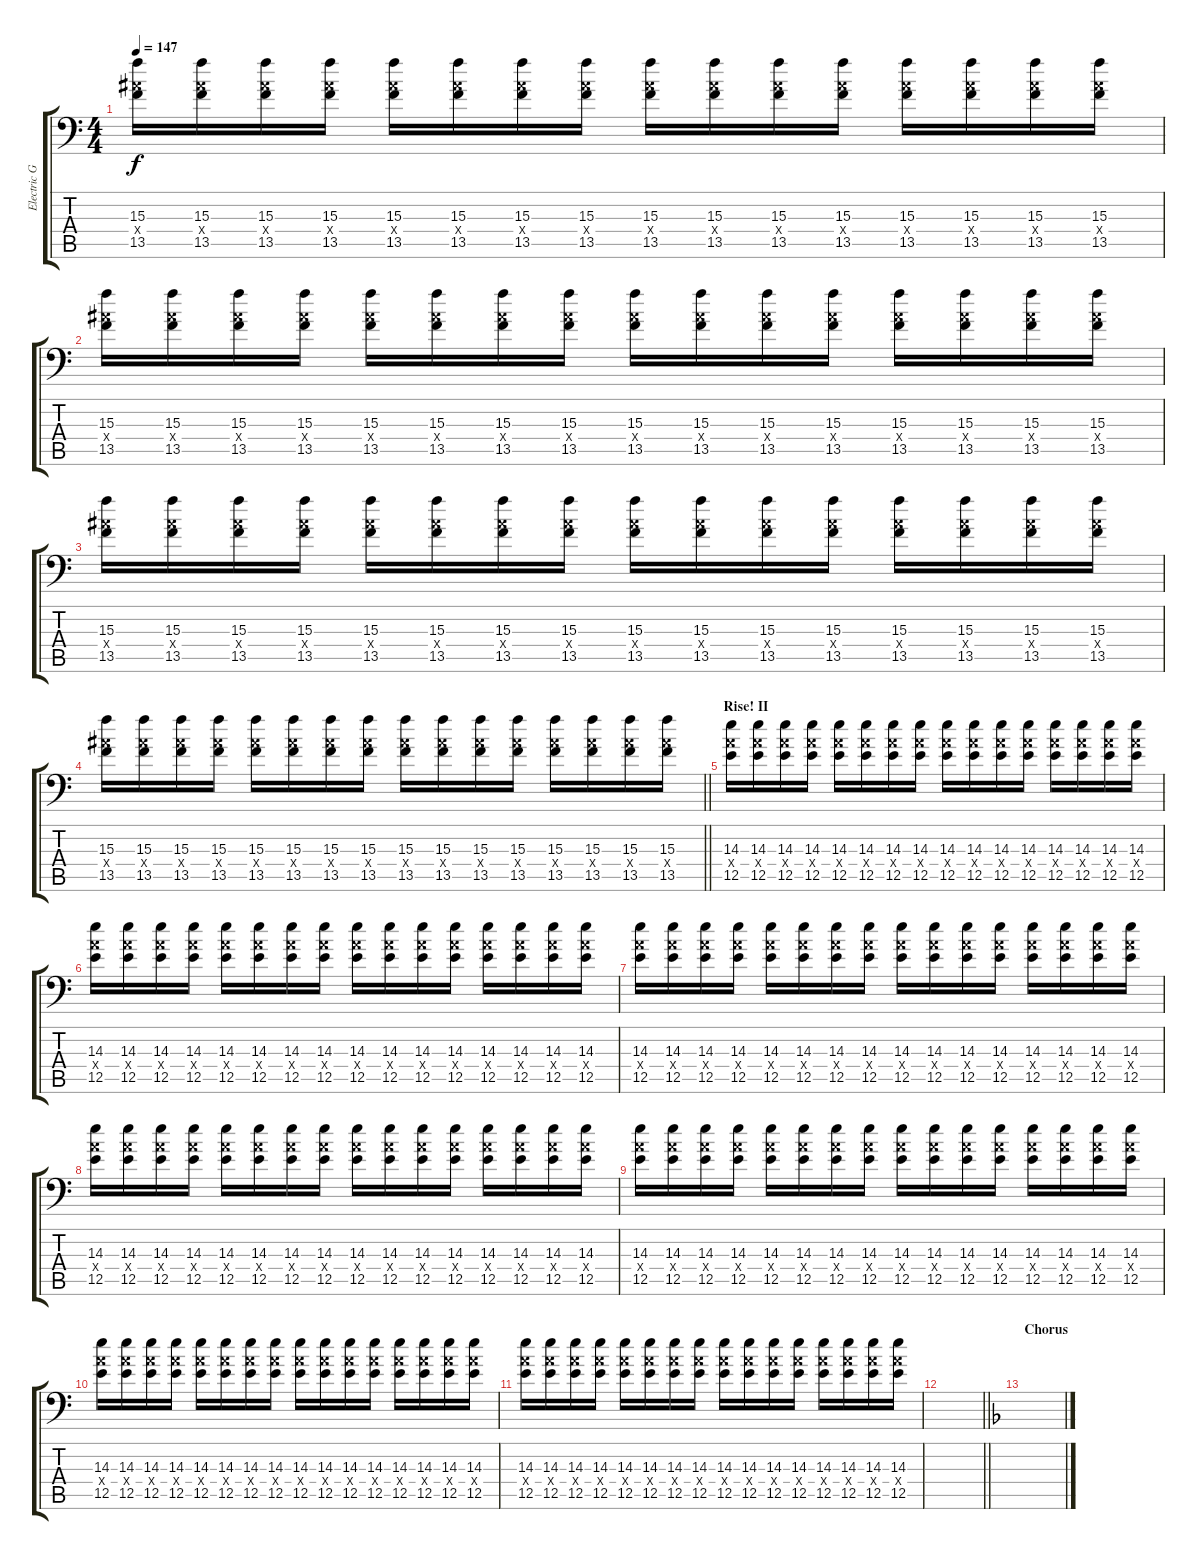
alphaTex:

\track ("Electric Guitar 3" "Electric G") {instrument electricguitarjazz}
\staff {score tabs}
\tuning (A3 Gb3 D3 A2 E2 A1) {hide}
\ts (4 4)
\tempo 147
\clef f4
\ks aminor
(15.3 13.4{x} 13.5).16{dy f} (15.3 13.4{x} 13.5).16 (15.3 13.4{x} 13.5).16 (15.3 13.4{x} 13.5).16 (15.3 13.4{x} 13.5).16 (15.3 13.4{x} 13.5).16 (15.3 13.4{x} 13.5).16 (15.3 13.4{x} 13.5).16 (15.3 13.4{x} 13.5).16 (15.3 13.4{x} 13.5).16 (15.3 13.4{x} 13.5).16 (15.3 13.4{x} 13.5).16 (15.3 13.4{x} 13.5).16 (15.3 13.4{x} 13.5).16 (15.3 13.4{x} 13.5).16 (15.3 13.4{x} 13.5).16 |
(15.3 13.4{x} 13.5).16 (15.3 13.4{x} 13.5).16 (15.3 13.4{x} 13.5).16 (15.3 13.4{x} 13.5).16 (15.3 13.4{x} 13.5).16 (15.3 13.4{x} 13.5).16 (15.3 13.4{x} 13.5).16 (15.3 13.4{x} 13.5).16 (15.3 13.4{x} 13.5).16 (15.3 13.4{x} 13.5).16 (15.3 13.4{x} 13.5).16 (15.3 13.4{x} 13.5).16 (15.3 13.4{x} 13.5).16 (15.3 13.4{x} 13.5).16 (15.3 13.4{x} 13.5).16 (15.3 13.4{x} 13.5).16 |
(15.3 13.4{x} 13.5).16 (15.3 13.4{x} 13.5).16 (15.3 13.4{x} 13.5).16 (15.3 13.4{x} 13.5).16 (15.3 13.4{x} 13.5).16 (15.3 13.4{x} 13.5).16 (15.3 13.4{x} 13.5).16 (15.3 13.4{x} 13.5).16 (15.3 13.4{x} 13.5).16 (15.3 13.4{x} 13.5).16 (15.3 13.4{x} 13.5).16 (15.3 13.4{x} 13.5).16 (15.3 13.4{x} 13.5).16 (15.3 13.4{x} 13.5).16 (15.3 13.4{x} 13.5).16 (15.3 13.4{x} 13.5).16 |
\barLineRight lightlight
(15.3 13.4{x} 13.5).16 (15.3 13.4{x} 13.5).16 (15.3 13.4{x} 13.5).16 (15.3 13.4{x} 13.5).16 (15.3 13.4{x} 13.5).16 (15.3 13.4{x} 13.5).16 (15.3 13.4{x} 13.5).16 (15.3 13.4{x} 13.5).16 (15.3 13.4{x} 13.5).16 (15.3 13.4{x} 13.5).16 (15.3 13.4{x} 13.5).16 (15.3 13.4{x} 13.5).16 (15.3 13.4{x} 13.5).16 (15.3 13.4{x} 13.5).16 (15.3 13.4{x} 13.5).16 (15.3 13.4{x} 13.5).16 |
\section ("" "Rise! II")
(14.3 12.4{x} 12.5).16 (14.3 12.4{x} 12.5).16 (14.3 12.4{x} 12.5).16 (14.3 12.4{x} 12.5).16 (14.3 12.4{x} 12.5).16 (14.3 12.4{x} 12.5).16 (14.3 12.4{x} 12.5).16 (14.3 12.4{x} 12.5).16 (14.3 12.4{x} 12.5).16 (14.3 12.4{x} 12.5).16 (14.3 12.4{x} 12.5).16 (14.3 12.4{x} 12.5).16 (14.3 12.4{x} 12.5).16 (14.3 12.4{x} 12.5).16 (14.3 12.4{x} 12.5).16 (14.3 12.4{x} 12.5).16 |
(14.3 12.4{x} 12.5).16 (14.3 12.4{x} 12.5).16 (14.3 12.4{x} 12.5).16 (14.3 12.4{x} 12.5).16 (14.3 12.4{x} 12.5).16 (14.3 12.4{x} 12.5).16 (14.3 12.4{x} 12.5).16 (14.3 12.4{x} 12.5).16 (14.3 12.4{x} 12.5).16 (14.3 12.4{x} 12.5).16 (14.3 12.4{x} 12.5).16 (14.3 12.4{x} 12.5).16 (14.3 12.4{x} 12.5).16 (14.3 12.4{x} 12.5).16 (14.3 12.4{x} 12.5).16 (14.3 12.4{x} 12.5).16 |
(14.3 12.4{x} 12.5).16 (14.3 12.4{x} 12.5).16 (14.3 12.4{x} 12.5).16 (14.3 12.4{x} 12.5).16 (14.3 12.4{x} 12.5).16 (14.3 12.4{x} 12.5).16 (14.3 12.4{x} 12.5).16 (14.3 12.4{x} 12.5).16 (14.3 12.4{x} 12.5).16 (14.3 12.4{x} 12.5).16 (14.3 12.4{x} 12.5).16 (14.3 12.4{x} 12.5).16 (14.3 12.4{x} 12.5).16 (14.3 12.4{x} 12.5).16 (14.3 12.4{x} 12.5).16 (14.3 12.4{x} 12.5).16 |
(14.3 12.4{x} 12.5).16 (14.3 12.4{x} 12.5).16 (14.3 12.4{x} 12.5).16 (14.3 12.4{x} 12.5).16 (14.3 12.4{x} 12.5).16 (14.3 12.4{x} 12.5).16 (14.3 12.4{x} 12.5).16 (14.3 12.4{x} 12.5).16 (14.3 12.4{x} 12.5).16 (14.3 12.4{x} 12.5).16 (14.3 12.4{x} 12.5).16 (14.3 12.4{x} 12.5).16 (14.3 12.4{x} 12.5).16 (14.3 12.4{x} 12.5).16 (14.3 12.4{x} 12.5).16 (14.3 12.4{x} 12.5).16 |
(14.3 12.4{x} 12.5).16 (14.3 12.4{x} 12.5).16 (14.3 12.4{x} 12.5).16 (14.3 12.4{x} 12.5).16 (14.3 12.4{x} 12.5).16 (14.3 12.4{x} 12.5).16 (14.3 12.4{x} 12.5).16 (14.3 12.4{x} 12.5).16 (14.3 12.4{x} 12.5).16 (14.3 12.4{x} 12.5).16 (14.3 12.4{x} 12.5).16 (14.3 12.4{x} 12.5).16 (14.3 12.4{x} 12.5).16 (14.3 12.4{x} 12.5).16 (14.3 12.4{x} 12.5).16 (14.3 12.4{x} 12.5).16 |
(14.3 12.4{x} 12.5).16 (14.3 12.4{x} 12.5).16 (14.3 12.4{x} 12.5).16 (14.3 12.4{x} 12.5).16 (14.3 12.4{x} 12.5).16 (14.3 12.4{x} 12.5).16 (14.3 12.4{x} 12.5).16 (14.3 12.4{x} 12.5).16 (14.3 12.4{x} 12.5).16 (14.3 12.4{x} 12.5).16 (14.3 12.4{x} 12.5).16 (14.3 12.4{x} 12.5).16 (14.3 12.4{x} 12.5).16 (14.3 12.4{x} 12.5).16 (14.3 12.4{x} 12.5).16 (14.3 12.4{x} 12.5).16 |
(14.3 12.4{x} 12.5).16 (14.3 12.4{x} 12.5).16 (14.3 12.4{x} 12.5).16 (14.3 12.4{x} 12.5).16 (14.3 12.4{x} 12.5).16 (14.3 12.4{x} 12.5).16 (14.3 12.4{x} 12.5).16 (14.3 12.4{x} 12.5).16 (14.3 12.4{x} 12.5).16 (14.3 12.4{x} 12.5).16 (14.3 12.4{x} 12.5).16 (14.3 12.4{x} 12.5).16 (14.3 12.4{x} 12.5).16 (14.3 12.4{x} 12.5).16 (14.3 12.4{x} 12.5).16 (14.3 12.4{x} 12.5).16 |
\barLineRight lightlight
|
\section ("" "Chorus")
\ks dminor
